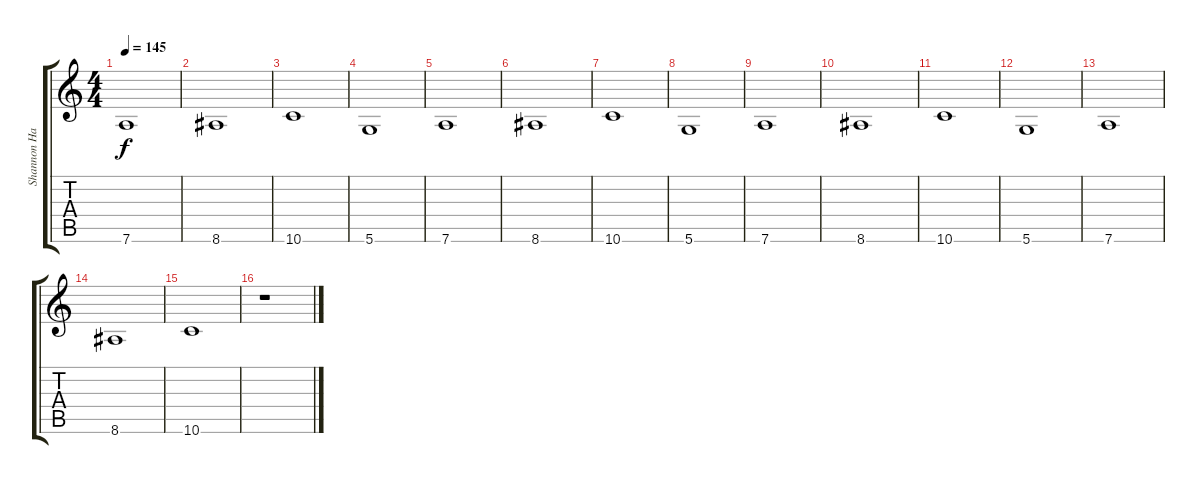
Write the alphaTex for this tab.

\track ("Shannon Hamm" "Shannon Ha") {instrument distortionguitar}
\staff {score tabs}
\tuning (D4 A3 F3 C3 G2 D2) {hide}
\ts (4 4)
\tempo 145
\clef g2
\ks c
7.6.1{dy f} |
8.6.1 |
10.6.1 |
5.6.1 |
7.6.1 |
8.6.1 |
10.6.1 |
5.6.1{volume 10} |
7.6.1 |
8.6.1{volume 7} |
10.6.1 |
5.6.1{volume 4} |
7.6.1 |
8.6.1{volume 1} |
10.6.1 |
r.1
